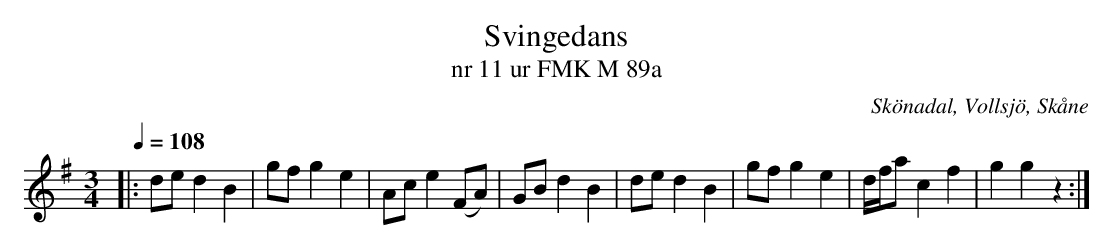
X:1
T:Svingedans
T:nr 11 ur FMK M 89a
O:Skönadal, Vollsjö, Skåne
M:3/4
L:1/8
Q:1/4=108
K:G
|: de d2 B2 | gf g2 e2 | Ac e2 (FA) | GB d2 B2 | de d2 B2 | gf g2 e2 | d/f/a c2 f2 | g2 g2 z2 :|
